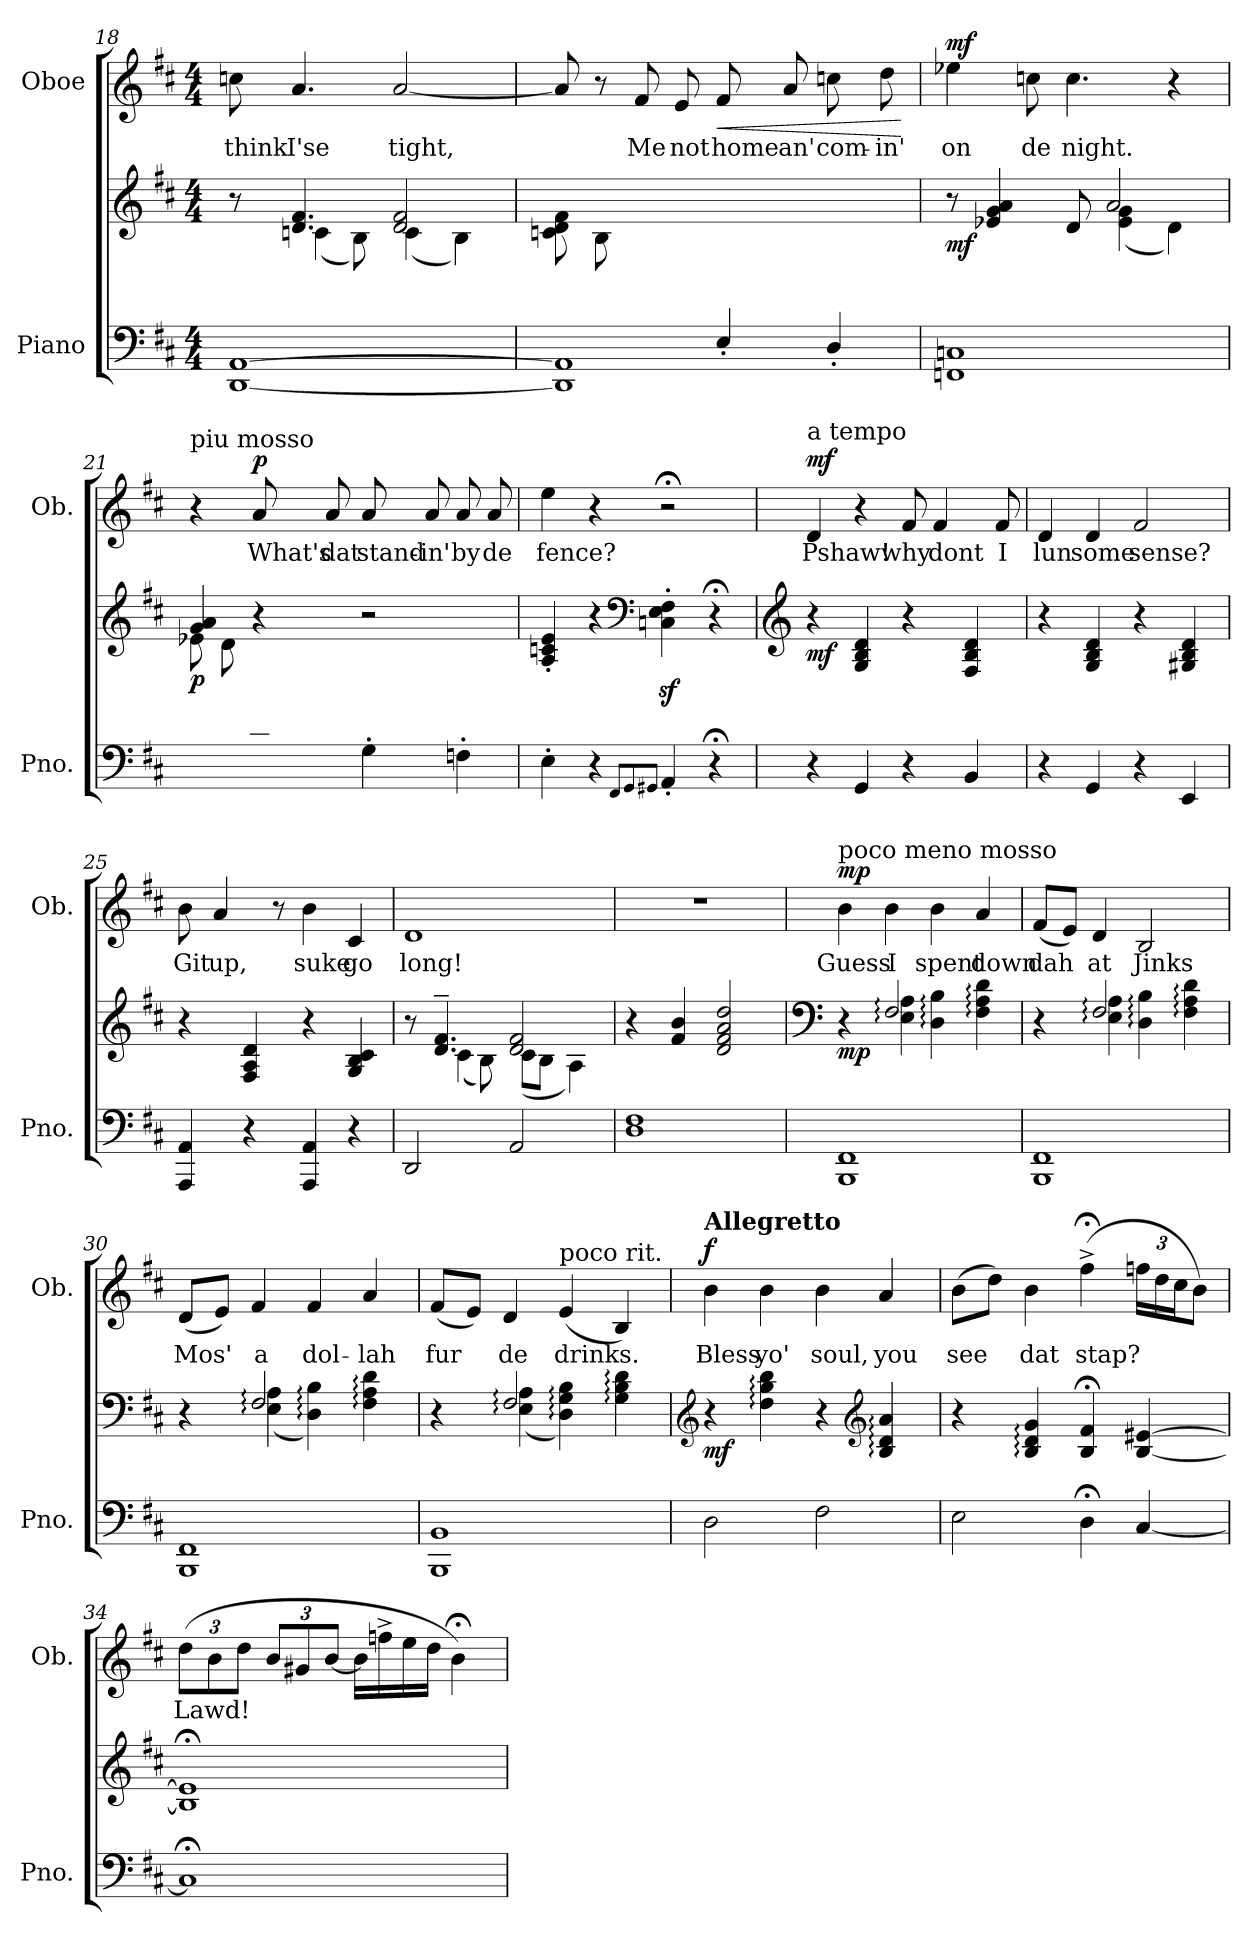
**kern	**kern	**dynam	**kern	**text	**dynam
*part2	*part2	*part2	*part1	*part1	*part1
*staff3	*staff2	*staff2/3	*staff1	*staff1	*staff1
*I"Piano	*	*	*I"Oboe	*	*
*I'Pno.	*	*	*I'Ob.	*	*
*clefF4	*clefG2	*	*clefG2	*	*
*k[f#c#]	*k[f#c#]	*	*k[f#c#]	*	*
*M4/4	*M4/4	*	*M4/4	*	*
=18	=18	=18	=18	=18	=18
*	*^	*	*	*	*
!	!	!	!	!	!LO:LY:b	!
[1DD [1AA	8r	8ryy	.	8ccn\	think	.
!	!	!	!	!	!LO:LY:b	!
.	4.d/ 4.f#/	(4cn\	.	4.a/	I'se	.
.	.	8B\)	.	.	.	.
!	!	!	!	!	!LO:LY:b	!
.	2d/ 2f#/	(4c\	.	[2a/	tight,	.
.	.	4B\)	.	.	.	.
*	*v	*v	*	*	*	*
=19	=19	=19	=19	=19	=19
*^	*	*	*	*	*
*	*^	*	*	*	*	*
4ryy	4ryy	1DD] 1AA]	(8cn\ 8d\ 8f#\L	.	8a/]	.	.
.	.	.	8B\	.	8r	.	.
!	!	!	!	!	!	!LO:LY:b	!
8A/	4ryy	.	4ryy	.	8f#/	Me	.
!	!	!	!	!	!	!LO:LY:b	!
8F#/J)	.	.	.	.	8e/	not	.
!	!	!	!	!	!	!LO:LY:b	!LO:HP:b
2ryy	4E'/	.	2ryy	.	8f#/	home	<
!	!	!	!	!	!	!LO:LY:b	!
.	.	.	.	.	8a/	an'	.
!	!	!	!	!	!	!LO:LY:b	!
.	4D'/	.	.	.	8ccn\	com-	.
!	!	!	!	!	!	!LO:LY:b	!
.	.	.	.	.	8dd\	-in'	.
*v	*v	*v	*	*	*	*	*
.	.	.	.	.	[
!!LO:LB:g=z
=20	=20	=20	=20	=20	=20
*	*^	*	*	*	*
!	!	!	!LO:DY:b	!	!LO:LY:b	!LO:DY:a
1FFn 1Cn	8r	2ryy	mf	4ee-X\	on	mf
.	4e-X/ 4g/ 4a/	.	.	.	.	.
!	!	!	!	!	!LO:LY:b	!
.	.	.	.	8ccn\	de	.
!	!	!	!	!	!LO:LY:b	!
.	8d/	.	.	4.cc\	night.	.
.	2a/	(4e-\ 4g\	.	.	.	.
.	.	4d\)	.	4r	.	.
=21	=21	=21	=21	=21	=21	=21
!	!	!	!	!LO:TX:a:t=piu mosso	!	!
!	!	!	!LO:DY:b	!	!	!
4ryy	4g/ 4a/	(<8e-X\L	p	4r	.	.
.	.	8d\	.	.	.	.
!	!	!	!	!	!LO:LY:b	!LO:DY:a
8cn/	4r	2.ryy	.	8a/	What's	p
!	!	!	!	!	!LO:LY:b	!
8A/J)	.	.	.	8a/	dat	.
!	!	!	!	!	!LO:LY:b	!
4G'\	2r	.	.	8a/	stand-	.
!	!	!	!	!	!LO:LY:b	!
.	.	.	.	8a/	-in'	.
!	!	!	!	!	!LO:LY:b	!
4Fn'\	.	.	.	8a/	by	.
!	!	!	!	!	!LO:LY:b	!
.	.	.	.	8a/	de	.
*	*v	*v	*	*	*	*
=22	=22	=22	=22	=22	=22
!	!	!	!	!LO:LY:b	!
4E'\	4A/' 4cn/' 4e/'	.	4ee\	fence?	.
4r	4r	.	4r	.	.
8qFF#/L	.	.	.	.	.
8qGG/	.	.	.	.	.
8qGG#X/J	.	.	.	.	.
*	*clefF4	*	*	*	*
4AA'/	4Cn\z<' 4E\z<' 4F#\z<'	.	2r;<	.	.
4r;<	4r;<	.	.	.	.
=23	=23	=23	=23	=23	=23
*	*clefG2	*	*	*	*
!	!	!	!LO:TX:a:t=a tempo	!	!
!	!	!LO:DY:b	!	!LO:LY:b	!LO:DY:a
4r	4r	mf	4d/	Pshaw!	mf
4GG/	4G/ 4B/ 4d/	.	4r	.	.
!	!	!	!	!LO:LY:b	!
4r	4r	.	8f#/	why	.
!	!	!	!	!LO:LY:b	!
.	.	.	4f#/	dont	.
4BB/	4F#/ 4B/ 4d/	.	.	.	.
!	!	!	!	!LO:LY:b	!
.	.	.	8f#/	I	.
!!LO:LB:g=z
=24	=24	=24	=24	=24	=24
!	!	!	!	!LO:LY:b	!
4r	4r	.	4d/	lun	.
!	!	!	!	!LO:LY:b	!
4GG/	4G/ 4B/ 4d/	.	4d/	some	.
!	!	!	!	!LO:LY:b	!
4r	4r	.	2f#/	sense?	.
4EE/	4G#X/ 4B/ 4d/	.	.	.	.
=25	=25	=25	=25	=25	=25
!	!	!	!	!LO:LY:b	!
4AAA/ 4AA/	4r	.	8b\	Git	.
!	!	!	!	!LO:LY:b	!
.	.	.	4a/	up,	.
4r	4F#/ 4A/ 4d/	.	.	.	.
.	.	.	8r	.	.
!	!	!	!	!LO:LY:b	!
4AAA/ 4AA/	4r	.	4b\	suke	.
!	!	!	!	!LO:LY:b	!
4r	4G/ 4B/ 4c#/	.	4c#/	go	.
=26	=26	=26	=26	=26	=26
*	*^	*	*	*	*
!	!	!	!	!	!LO:LY:b	!
2DD/	8r	8ryy	.	1d	long!	.
.	4.d/~ 4.f#/~	(4c#\	.	.	.	.
.	.	8B\)	.	.	.	.
2AA/	2d/ 2f#/	(8c#\L	.	.	.	.
.	.	8B\J	.	.	.	.
.	.	4A\)	.	.	.	.
*	*v	*v	*	*	*	*
=27	=27	=27	=27	=27	=27
1D 1F#	4r	.	1r	.	.
.	4f#/ 4b/	.	.	.	.
.	2d/ 2f#/ 2a/ 2dd/	.	.	.	.
=28	=28	=28	=28	=28	=28
*	*clefF4	*	*	*	*
*	*^	*	*	*	*
!	!	!	!	!LO:TX:a:t=poco meno mosso	!	!
!	!	!	!LO:DY:b	!	!LO:LY:b	!LO:DY:a
1BBB 1FF#	4r	4ryy	mp	4b\	Guess	mp
!	!	!	!	!	!LO:LY:b	!
.	2F#/	4E\:: 4A\::	.	4b\	I	.
!	!	!	!	!	!LO:LY:b	!
.	.	4D\:: 4B\::	.	4b\	spent	.
!	!	!	!	!	!LO:LY:b	!
.	4F#\:: 4A\:: 4d\::	4ryy	.	4a/	down	.
!!LO:PB:g=z
=29	=29	=29	=29	=29	=29	=29
!	!	!	!	!	!LO:LY:b	!
1BBB 1FF#	4r	4ryy	.	(8f#/L	dah	.
.	.	.	.	8e/J)	.	.
!	!	!	!	!	!LO:LY:b	!
.	2F#/	4E\:: 4A\::	.	4d/	at	.
!	!	!	!	!	!LO:LY:b	!
.	.	4D\:: 4B\::	.	2B/	Jinks	.
.	4F#\:: 4A\:: 4d\::	4ryy	.	.	.	.
=30	=30	=30	=30	=30	=30	=30
!	!	!	!	!	!LO:LY:b	!
1BBB 1FF#	4r	4ryy	.	(8d/L	Mos'	.
.	.	.	.	8e/J)	.	.
!	!	!	!	!	!LO:LY:b	!
.	2F#/	(4E\:: 4A\::	.	4f#/	a	.
!	!	!	!	!	!LO:LY:b	!
.	.	4D\:: 4B\::)	.	4f#/	dol-	.
!	!	!	!	!	!LO:LY:b	!
.	4F#\:: 4A\:: 4d\::	4ryy	.	4a/	-lah	.
=31	=31	=31	=31	=31	=31	=31
!	!	!	!	!	!LO:LY:b	!
1BBB 1BB	4r	4ryy	.	(8f#/L	fur	.
.	.	.	.	8e/J)	.	.
!	!	!	!	!	!LO:LY:b	!
.	2F#/	(4E\:: 4A\::	.	4d/	de	.
!	!	!	!	!LO:TX:a:t=poco rit.	!	!
!	!	!	!	!	!LO:LY:b	!
.	.	4D\:: 4G\:: 4B\::)	.	(4e/	drinks.	.
.	4G\:: 4B\:: 4d\::	4ryy	.	4B/)	.	.
=32	=32	=32	=32	=32	=32	=32
!	!	!	!	!LO:TX:a:B:t=Allegretto	!	!
!	!	!	!LO:DY:b	!	!LO:LY:b	!LO:DY:a
*	*v	*v	*	*	*	*
2D\	4r	mf	4b\	Bless	f
!	!	!	!	!LO:LY:b	!
.	4F#\:: 4B\:: 4d\::	.	4b\	yo'	.
!	!	!	!	!LO:LY:b	!
2F#\	4r	.	4b\	soul,	.
*	*clefG2	*	*	*	*
!	!	!	!	!LO:LY:b	!
.	4B/:: 4d/:: 4a/::	.	4a/	you	.
!!LO:LB:g=z
=33	=33	=33	=33	=33	=33
!	!	!	!	!LO:LY:b	!
2E\	4r	.	(8b\L	see	.
.	.	.	8dd\J)	.	.
!	!	!	!	!LO:LY:b	!
.	4B/:: 4d/:: 4g/::	.	4b\	dat	.
!	!	!	!	!LO:LY:b	!
4D;<\	4B/;< 4f#/;<	.	(4ff#;<^\	stap?	.
*	*	*	*Xbrackettup	*	*
[4C#/	[4B/ [4e#X/	.	24ffn\LL	.	.
.	.	.	24dd\	.	.
.	.	.	24cc#\J	.	.
.	.	.	8b\J)	.	.
=34	=34	=34	=34	=34	=34
!	!	!	!	!LO:LY:b	!
1C#;<]	1B];< 1e#];<	.	(12dd\L	Lawd!	.
.	.	.	12b\	.	.
.	.	.	12dd\J	.	.
.	.	.	12b/L	.	.
.	.	.	12g#X/	.	.
.	.	.	[12b/J	.	.
.	.	.	16b\LL]	.	.
.	.	.	16ffn^\	.	.
.	.	.	16ee\	.	.
.	.	.	16dd\JJ	.	.
.	.	.	4b;<\)	.	.
=	=	=	=	=	=
*-	*-	*-	*-	*-	*-
